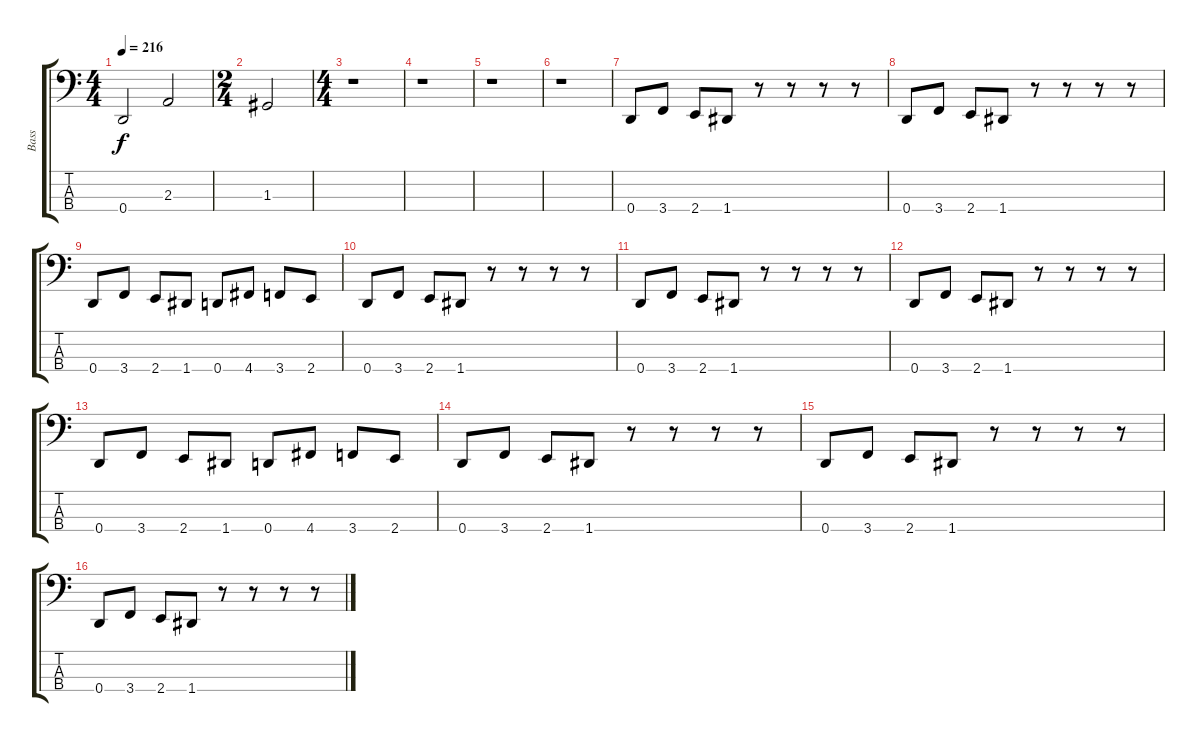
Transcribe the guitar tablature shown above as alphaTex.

\track ("Bass" "Bass") {instrument electricbasspick}
\staff {score tabs}
\tuning (F2 C2 G1 D1) {hide}
\ts (4 4)
\tempo 216
\clef f4
\ks c
0.4.2{dy f} 2.3.2 |
\ts (2 4)
1.3.2 |
\ts (4 4)
r.1 |
r.1 |
r.1 |
r.1 |
0.4.8 3.4.8 2.4.8 1.4.8 r.8 r.8 r.8 r.8 |
0.4.8 3.4.8 2.4.8 1.4.8 r.8 r.8 r.8 r.8 |
0.4.8 3.4.8 2.4.8 1.4.8 0.4.8 4.4.8 3.4.8 2.4.8 |
0.4.8 3.4.8 2.4.8 1.4.8 r.8 r.8 r.8 r.8 |
0.4.8 3.4.8 2.4.8 1.4.8 r.8 r.8 r.8 r.8 |
0.4.8 3.4.8 2.4.8 1.4.8 r.8 r.8 r.8 r.8 |
0.4.8 3.4.8 2.4.8 1.4.8 0.4.8 4.4.8 3.4.8 2.4.8 |
0.4.8 3.4.8 2.4.8 1.4.8 r.8 r.8 r.8 r.8 |
0.4.8 3.4.8 2.4.8 1.4.8 r.8 r.8 r.8 r.8 |
0.4.8 3.4.8 2.4.8 1.4.8 r.8 r.8 r.8 r.8
